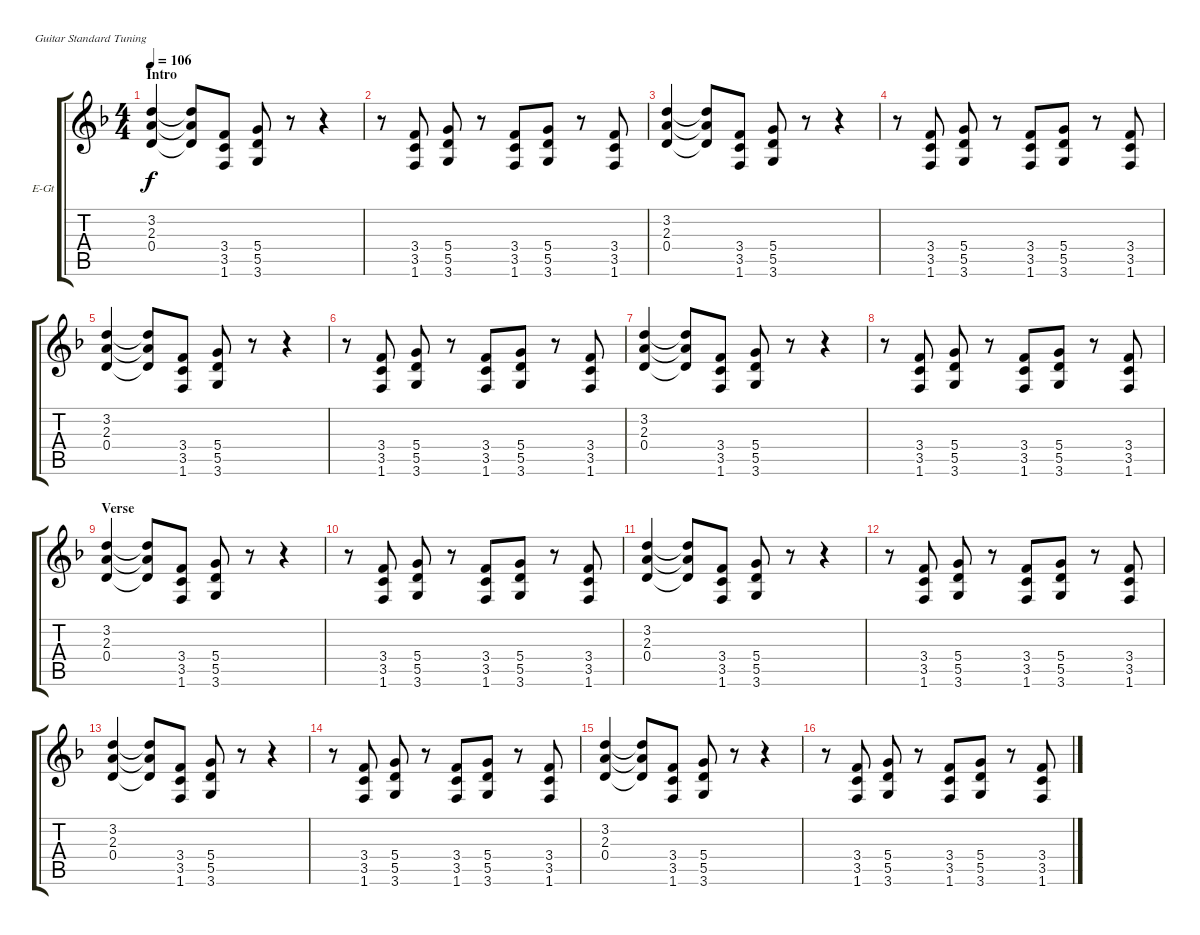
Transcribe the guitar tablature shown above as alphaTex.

\defaultSystemsLayout 4
\bracketExtendMode groupsimilarinstruments
\firstSystemTrackNameOrientation horizontal
\otherSystemsTrackNameOrientation horizontal
\track ("Angus Young" "E-Gt") {instrument overdrivenguitar}
\staff {score tabs}
\tuning (E4 B3 G3 D3 A2 E2)
\ts (4 4)
\section ("" "Intro")
\tempo 106
\clef g2
\ks dminor
(0.4 2.3 3.2).4{dy f instrument overdrivenguitar} (2.3{t} 0.4{t} 3.2{t}).8 (1.6 3.5 3.4).8 (3.6 5.5 5.4).8 r.8 r.4 |
r.8 (1.6 3.5 3.4).8 (3.6 5.5 5.4).8 r.8 (1.6 3.5 3.4).8 (5.5 3.6 5.4).8 r.8 (1.6 3.5 3.4).8 |
(0.4 2.3 3.2).4 (2.3{t} 0.4{t} 3.2{t}).8 (1.6 3.5 3.4).8 (3.6 5.5 5.4).8 r.8 r.4 |
r.8 (1.6 3.5 3.4).8 (3.6 5.5 5.4).8 r.8 (1.6 3.5 3.4).8 (5.5 3.6 5.4).8 r.8 (1.6 3.5 3.4).8 |
(0.4 2.3 3.2).4 (2.3{t} 0.4{t} 3.2{t}).8 (1.6 3.5 3.4).8 (3.6 5.5 5.4).8 r.8 r.4 |
r.8 (1.6 3.5 3.4).8 (3.6 5.5 5.4).8 r.8 (1.6 3.5 3.4).8 (5.5 3.6 5.4).8 r.8 (1.6 3.5 3.4).8 |
(0.4 2.3 3.2).4 (2.3{t} 0.4{t} 3.2{t}).8 (1.6 3.5 3.4).8 (3.6 5.5 5.4).8 r.8 r.4 |
r.8 (1.6 3.5 3.4).8 (3.6 5.5 5.4).8 r.8 (1.6 3.5 3.4).8 (5.5 3.6 5.4).8 r.8 (1.6 3.5 3.4).8 |
\section ("" "Verse")
(0.4 2.3 3.2).4 (2.3{t} 0.4{t} 3.2{t}).8 (1.6 3.5 3.4).8 (3.6 5.5 5.4).8 r.8 r.4 |
r.8 (1.6 3.5 3.4).8 (3.6 5.5 5.4).8 r.8 (1.6 3.5 3.4).8 (5.5 3.6 5.4).8 r.8 (1.6 3.5 3.4).8 |
(0.4 2.3 3.2).4 (2.3{t} 0.4{t} 3.2{t}).8 (1.6 3.5 3.4).8 (3.6 5.5 5.4).8 r.8 r.4 |
r.8 (1.6 3.5 3.4).8 (3.6 5.5 5.4).8 r.8 (1.6 3.5 3.4).8 (5.5 3.6 5.4).8 r.8 (1.6 3.5 3.4).8 |
(0.4 2.3 3.2).4 (2.3{t} 0.4{t} 3.2{t}).8 (1.6 3.5 3.4).8 (3.6 5.5 5.4).8 r.8 r.4 |
r.8 (1.6 3.5 3.4).8 (3.6 5.5 5.4).8 r.8 (1.6 3.5 3.4).8 (5.5 3.6 5.4).8 r.8 (1.6 3.5 3.4).8 |
(0.4 2.3 3.2).4 (2.3{t} 0.4{t} 3.2{t}).8 (1.6 3.5 3.4).8 (3.6 5.5 5.4).8 r.8 r.4 |
r.8 (1.6 3.5 3.4).8 (3.6 5.5 5.4).8 r.8 (1.6 3.5 3.4).8 (5.5 3.6 5.4).8 r.8 (1.6 3.5 3.4).8
